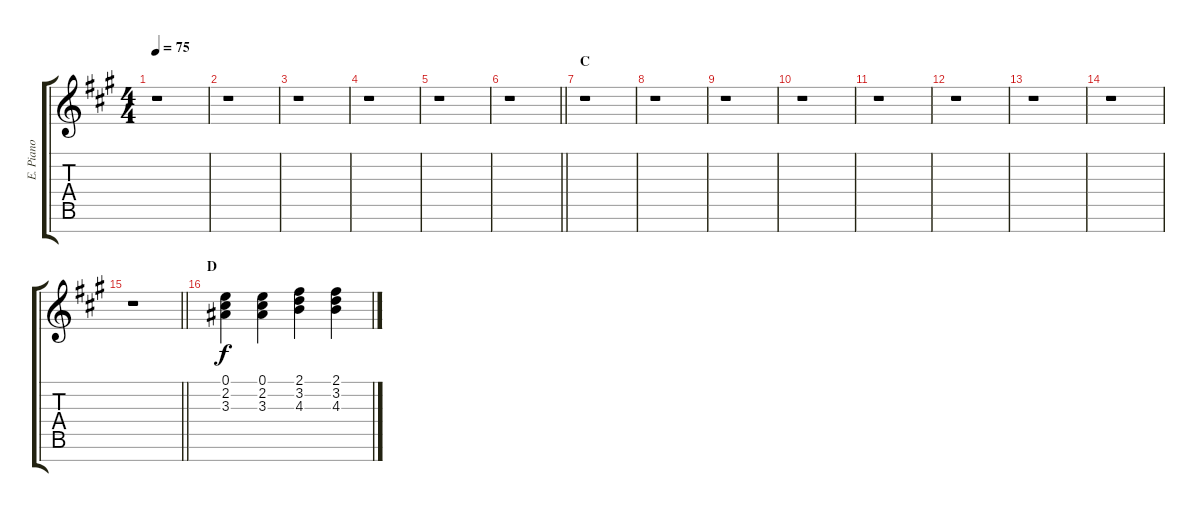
\track ("E. Piano" "E. Piano") {instrument electricpiano1}
\staff {score tabs}
\tuning (E5 B4 G4 D4 A3 E3 B2) {hide}
\ts (4 4)
\tempo 75
\clef g2
\ks a
r.1{dy f} |
r.1 |
r.1 |
r.1 |
r.1 |
\barLineRight lightlight
r.1 |
\section ("" "C")
r.1 |
r.1 |
r.1 |
r.1 |
r.1 |
r.1 |
r.1 |
r.1 |
\barLineRight lightlight
r.1 |
\section ("" "D")
(0.1 2.2 3.3).4 (0.1 2.2 3.3).4 (2.1 3.2 4.3).4 (2.1 3.2 4.3).4
